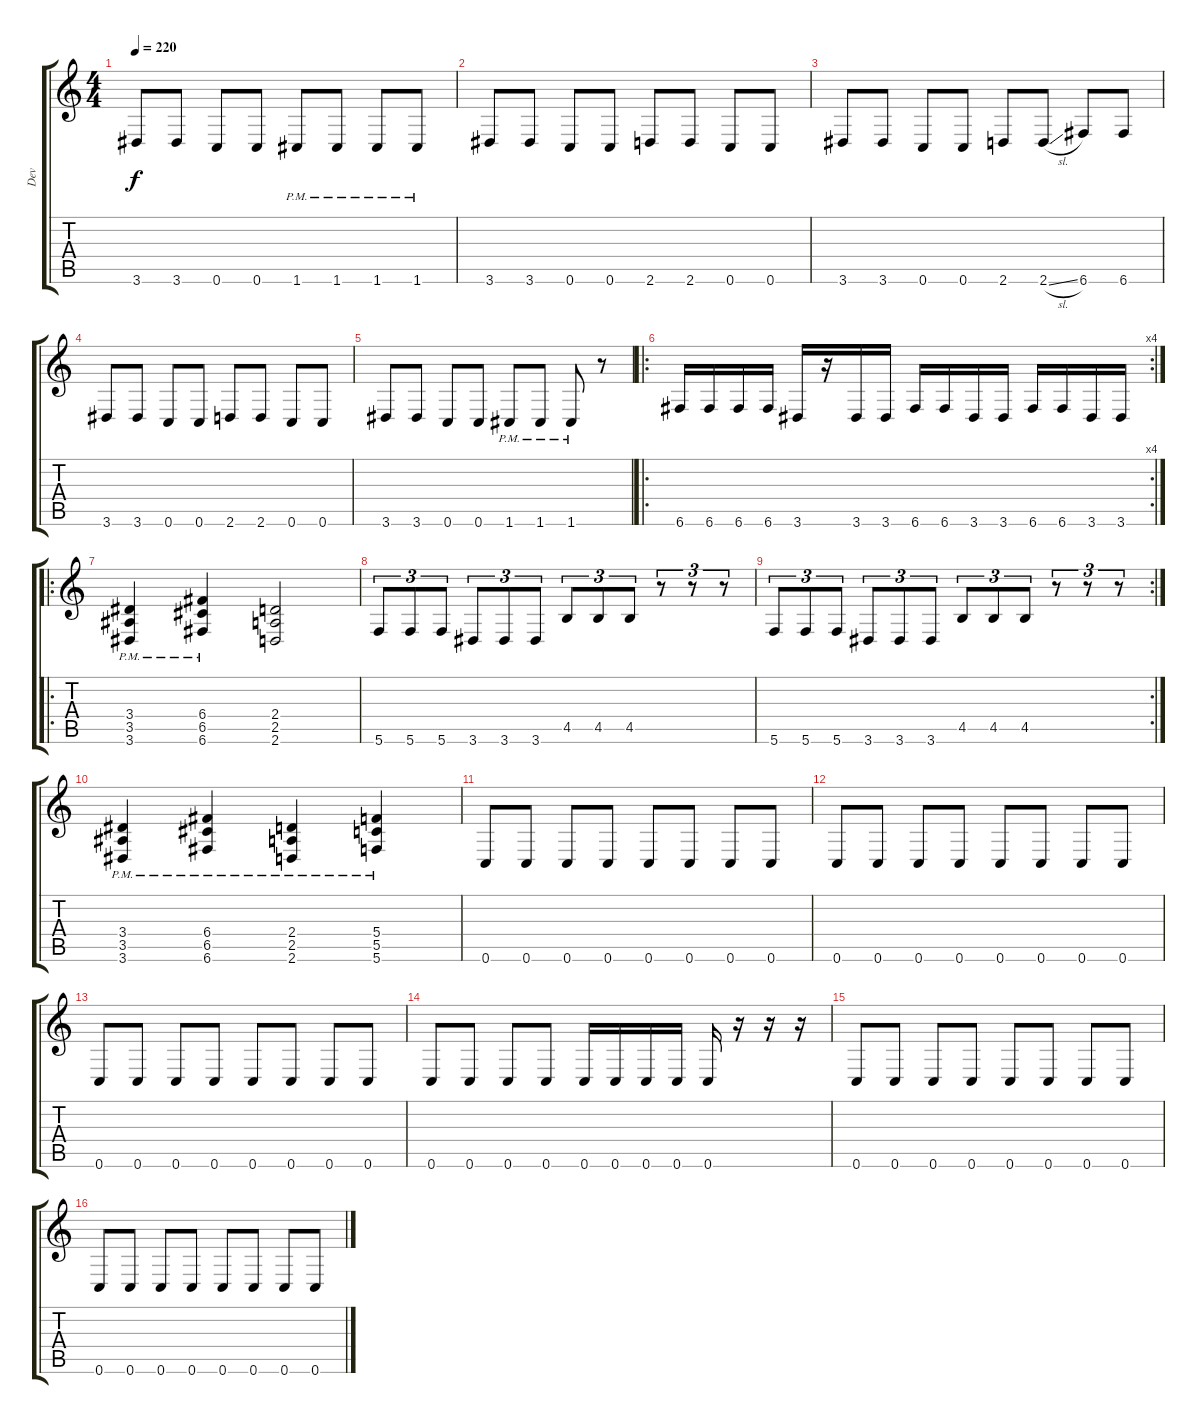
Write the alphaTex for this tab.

\track ("Dev" "Dev") {instrument distortionguitar}
\staff {score tabs}
\tuning (E4 C4 G3 C3 G2 C2) {hide}
\ts (4 4)
\tempo 220
\clef g2
\ks c
3.6.8{dy f} 3.6.8 0.6.8 0.6.8 1.6{pm}.8 1.6{pm}.8 1.6{pm}.8 1.6{pm}.8 |
3.6.8 3.6.8 0.6.8 0.6.8 2.6.8 2.6.8 0.6.8 0.6.8 |
3.6.8 3.6.8 0.6.8 0.6.8 2.6.8 2.6{sl}.8 6.6.8 6.6.8 |
3.6.8 3.6.8 0.6.8 0.6.8 2.6.8 2.6.8 0.6.8 0.6.8 |
3.6.8 3.6.8 0.6.8 0.6.8 1.6{pm}.8 1.6{pm}.8 1.6{pm}.8 r.8 |
\ro
\rc 4
6.6.16 6.6.16 6.6.16 6.6.16 3.6.16 r.16 3.6.16 3.6.16 6.6.16 6.6.16 3.6.16 3.6.16 6.6.16 6.6.16 3.6.16 3.6.16 |
\ro
(3.4{pm} 3.5{pm} 3.6{pm}).4 (6.4{pm} 6.5{pm} 6.6{pm}).4 (2.4 2.5 2.6).2 |
5.6.8{tu (3 2)} 5.6.8{tu (3 2)} 5.6.8{tu (3 2)} 3.6.8{tu (3 2)} 3.6.8{tu (3 2)} 3.6.8{tu (3 2)} 4.5.8{tu (3 2)} 4.5.8{tu (3 2)} 4.5.8{tu (3 2)} r.8{tu (3 2)} r.8{tu (3 2)} r.8{tu (3 2)} |
\rc 2
5.6.8{tu (3 2)} 5.6.8{tu (3 2)} 5.6.8{tu (3 2)} 3.6.8{tu (3 2)} 3.6.8{tu (3 2)} 3.6.8{tu (3 2)} 4.5.8{tu (3 2)} 4.5.8{tu (3 2)} 4.5.8{tu (3 2)} r.8{tu (3 2)} r.8{tu (3 2)} r.8{tu (3 2)} |
(3.4{pm} 3.5{pm} 3.6{pm}).4 (6.4{pm} 6.5{pm} 6.6{pm}).4 (2.4{pm} 2.5{pm} 2.6{pm}).4 (5.4{pm} 5.5{pm} 5.6{pm}).4 |
0.6.8 0.6.8 0.6.8 0.6.8 0.6.8 0.6.8 0.6.8 0.6.8 |
0.6.8 0.6.8 0.6.8 0.6.8 0.6.8 0.6.8 0.6.8 0.6.8 |
0.6.8 0.6.8 0.6.8 0.6.8 0.6.8 0.6.8 0.6.8 0.6.8 |
0.6.8 0.6.8 0.6.8 0.6.8 0.6.16 0.6.16 0.6.16 0.6.16 0.6.16 r.16 r.16 r.16 |
0.6.8 0.6.8 0.6.8 0.6.8 0.6.8 0.6.8 0.6.8 0.6.8 |
0.6.8 0.6.8 0.6.8 0.6.8 0.6.8 0.6.8 0.6.8 0.6.8
